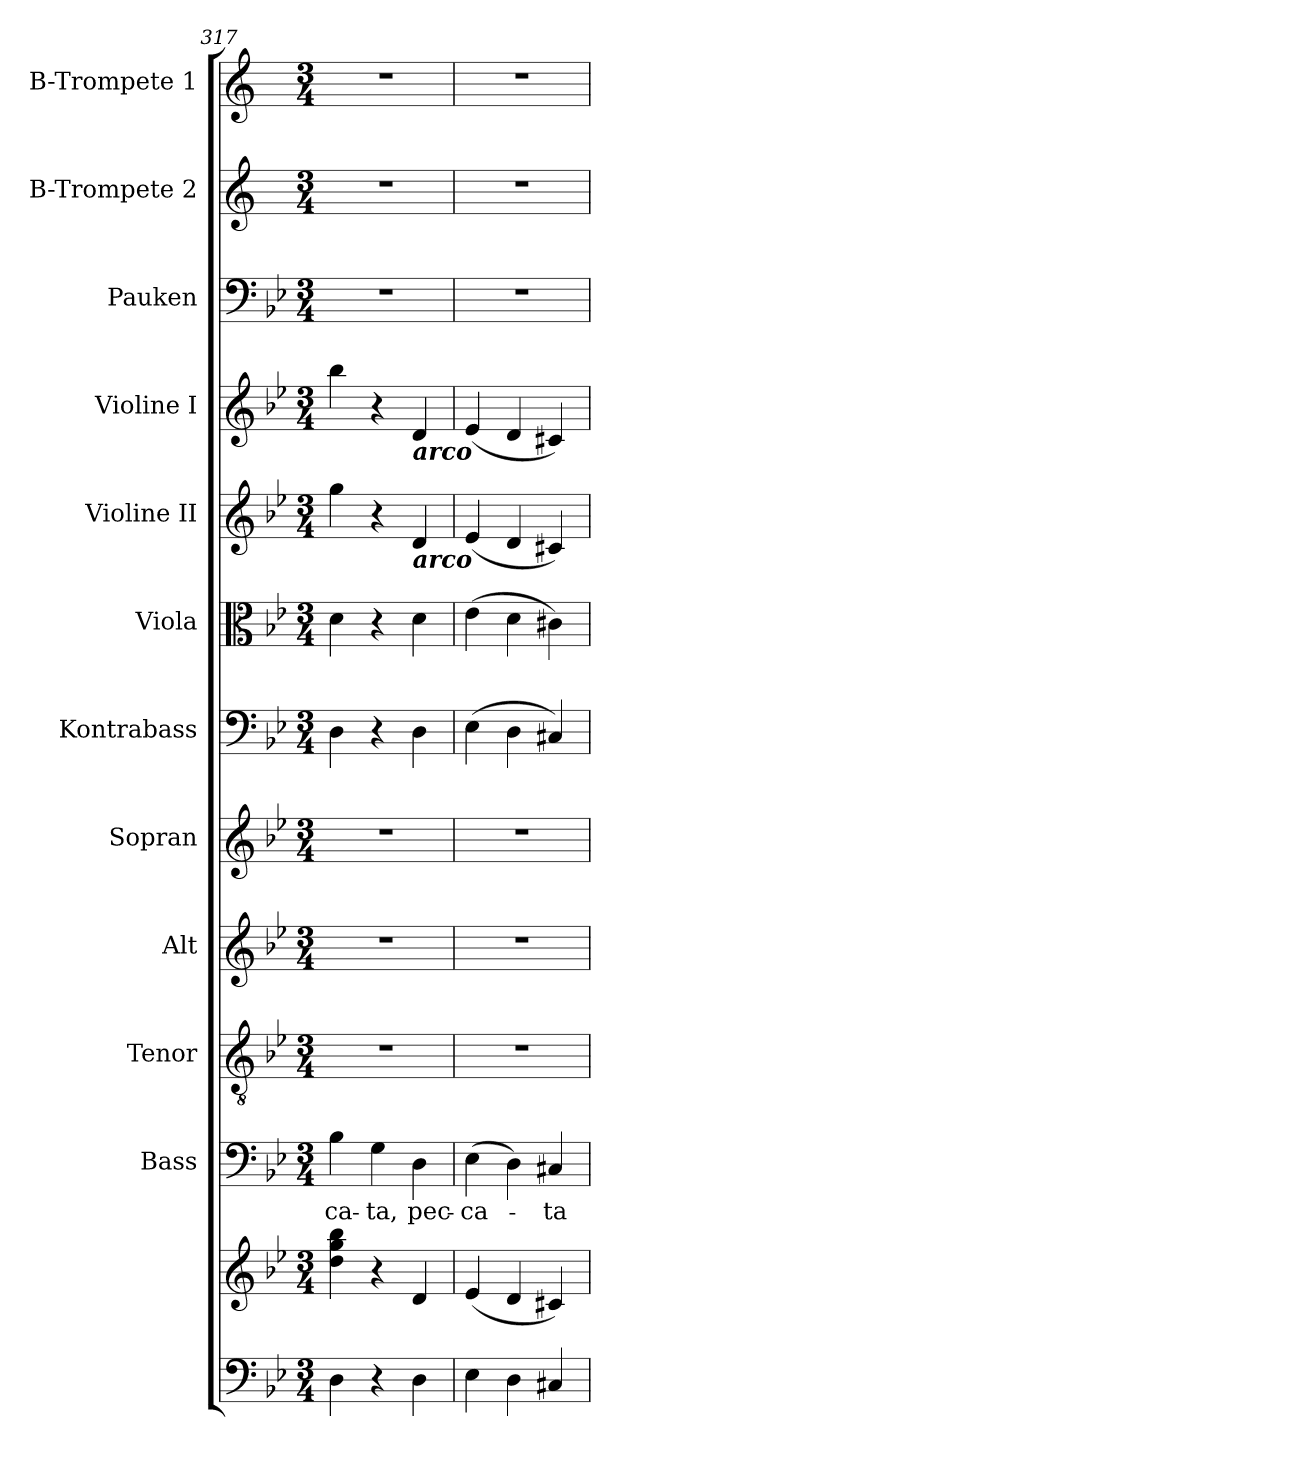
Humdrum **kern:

**kern	**kern	**kern	**text	**kern	**kern	**kern	**kern	**kern	**kern	**kern	**kern	**kern	**kern
*part12	*part12	*part11	*part11	*part10	*part9	*part8	*part7	*part6	*part5	*part4	*part3	*part2	*part1
*staff13	*staff12	*staff11	*staff11	*staff10	*staff9	*staff8	*staff7	*staff6	*staff5	*staff4	*staff3	*staff2	*staff1
*	*	*I"Bass	*	*I"Tenor	*I"Alt	*I"Sopran	*I"Kontrabass	*I"Viola	*I"Violine II	*I"Violine I	*I"Pauken	*I"B-Trompete 2	*I"B-Trompete 1
*	*	*I'B.	*	*I'T.	*I'A.	*I'S.	*I'Kb.	*I'Vla.	*I'Vl. II	*I'Vl. I	*I'Pk.	*I'B Trp. 2	*I'B Trp. 1
*clefF4	*clefG2	*clefF4	*	*clefGv2	*clefG2	*clefG2	*clefF4	*clefC3	*clefG2	*clefG2	*clefF4	*clefG2	*clefG2
*	*	*	*	*	*	*	*ITrd7c12	*	*	*	*	*ITrd1c2	*ITrd1c2
*k[b-e-]	*k[b-e-]	*k[b-e-]	*	*k[b-e-]	*k[b-e-]	*k[b-e-]	*k[b-e-]	*k[b-e-]	*k[b-e-]	*k[b-e-]	*k[b-e-]	*k[b-e-]	*k[b-e-]
*B-:	*B-:	*B-:	*	*B-:	*B-:	*B-:	*B-:	*B-:	*B-:	*B-:	*B-:	*B-:	*B-:
*M3/4	*M3/4	*M3/4	*	*M3/4	*M3/4	*M3/4	*M3/4	*M3/4	*M3/4	*M3/4	*M3/4	*M3/4	*M3/4
=317	=317	=317	=317	=317	=317	=317	=317	=317	=317	=317	=317	=317	=317
!	!	!	!LO:LY:b	!	!	!	!	!	!	!	!	!	!
4D\	4dd\ 4gg\ 4bb-\	4B-\	-ca-	2.r	2.r	2.r	4DD\	4d\	4gg\	4bb-\	2.r	2.r	2.r
!	!	!	!LO:LY:b	!	!	!	!	!	!	!	!	!	!
4r	4r	4G\	-ta,	.	.	.	4r	4r	4r	4r	.	.	.
!	!	!	!	!	!	!	!	!	!	!LO:TX:b:Bi:t=arco	!	!	!
!	!	!	!	!	!	!	!	!	!LO:TX:b:Bi:t=arco	!	!	!	!
!	!	!	!LO:LY:b	!	!	!	!	!	!	!	!	!	!
4D\	4d/	4D\	pec-	.	.	.	4DD\	4d\	4d/	4d/	.	.	.
=318	=318	=318	=318	=318	=318	=318	=318	=318	=318	=318	=318	=318	=318
!	!	!	!LO:LY:b	!	!	!	!	!	!	!	!	!	!
4E-\	(<4e-/	(>4E-\	-ca-	2.r	2.r	2.r	(>4EE-\	(>4e-\	(<4e-/	(<4e-/	2.r	2.r	2.r
4D\	4d/	4D\)	.	.	.	.	4DD\	4d\	4d/	4d/	.	.	.
!	!	!	!LO:LY:b	!	!	!	!	!	!	!	!	!	!
4C#X/	4c#X/)	4C#X/	-ta	.	.	.	4CC#X/)	4c#X\)	4c#X/)	4c#X/)	.	.	.
=	=	=	=	=	=	=	=	=	=	=	=	=	=
*-	*-	*-	*-	*-	*-	*-	*-	*-	*-	*-	*-	*-	*-
